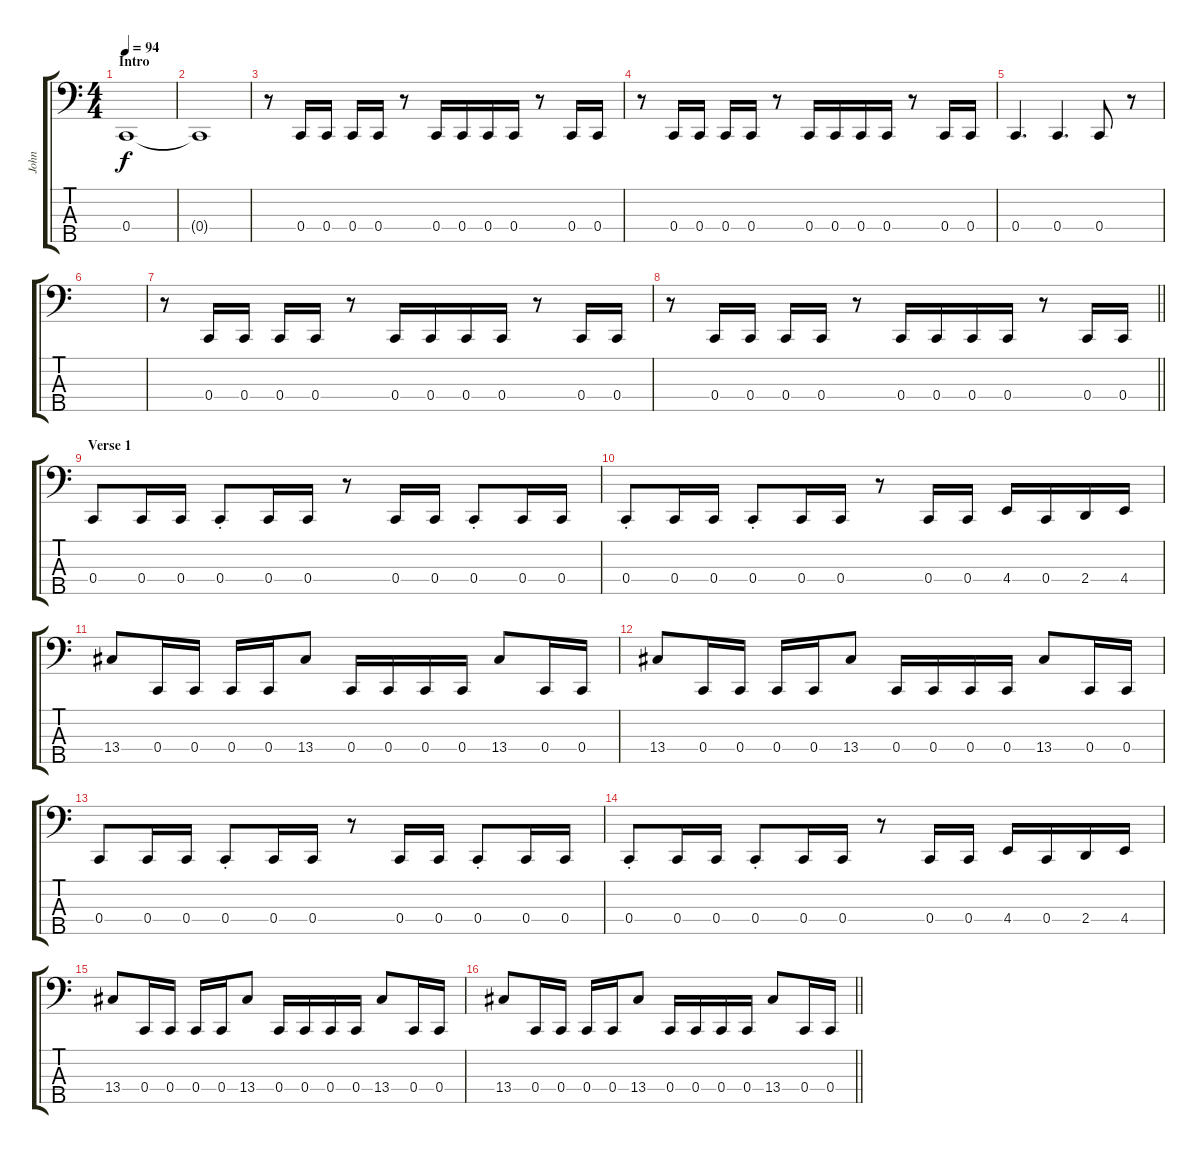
\track ("John" "John") {instrument electricbassfinger}
\staff {score tabs}
\tuning (F2 C2 G1 C1 A0) {hide}
\ts (4 4)
\section ("" "Intro")
\tempo 94
\clef f4
\ks c
0.4.1{dy f instrument electricbassfinger} |
0.4{t}.1 |
r.8 0.4.16 0.4.16 0.4.16 0.4.16 r.8 0.4.16 0.4.16 0.4.16 0.4.16 r.8 0.4.16 0.4.16 |
r.8 0.4.16 0.4.16 0.4.16 0.4.16 r.8 0.4.16 0.4.16 0.4.16 0.4.16 r.8 0.4.16 0.4.16 |
0.4.4{d} 0.4.4{d} 0.4.8 r.8 |
|
r.8 0.4.16 0.4.16 0.4.16 0.4.16 r.8 0.4.16 0.4.16 0.4.16 0.4.16 r.8 0.4.16 0.4.16 |
\barLineRight lightlight
r.8 0.4.16 0.4.16 0.4.16 0.4.16 r.8 0.4.16 0.4.16 0.4.16 0.4.16 r.8 0.4.16 0.4.16 |
\section ("" "Verse 1")
0.4.8 0.4.16 0.4.16 0.4{st}.8 0.4.16 0.4.16 r.8 0.4.16 0.4.16 0.4{st}.8 0.4.16 0.4.16 |
0.4{st}.8 0.4.16 0.4.16 0.4{st}.8 0.4.16 0.4.16 r.8 0.4.16 0.4.16 4.4.16 0.4.16 2.4.16 4.4.16 |
13.4.8 0.4.16 0.4.16 0.4.16 0.4.16 13.4.8 0.4.16 0.4.16 0.4.16 0.4.16 13.4.8 0.4.16 0.4.16 |
13.4.8 0.4.16 0.4.16 0.4.16 0.4.16 13.4.8 0.4.16 0.4.16 0.4.16 0.4.16 13.4.8 0.4.16 0.4.16 |
0.4.8 0.4.16 0.4.16 0.4{st}.8 0.4.16 0.4.16 r.8 0.4.16 0.4.16 0.4{st}.8 0.4.16 0.4.16 |
0.4{st}.8 0.4.16 0.4.16 0.4{st}.8 0.4.16 0.4.16 r.8 0.4.16 0.4.16 4.4.16 0.4.16 2.4.16 4.4.16 |
13.4.8 0.4.16 0.4.16 0.4.16 0.4.16 13.4.8 0.4.16 0.4.16 0.4.16 0.4.16 13.4.8 0.4.16 0.4.16 |
\barLineRight lightlight
13.4.8 0.4.16 0.4.16 0.4.16 0.4.16 13.4.8 0.4.16 0.4.16 0.4.16 0.4.16 13.4.8 0.4.16 0.4.16
